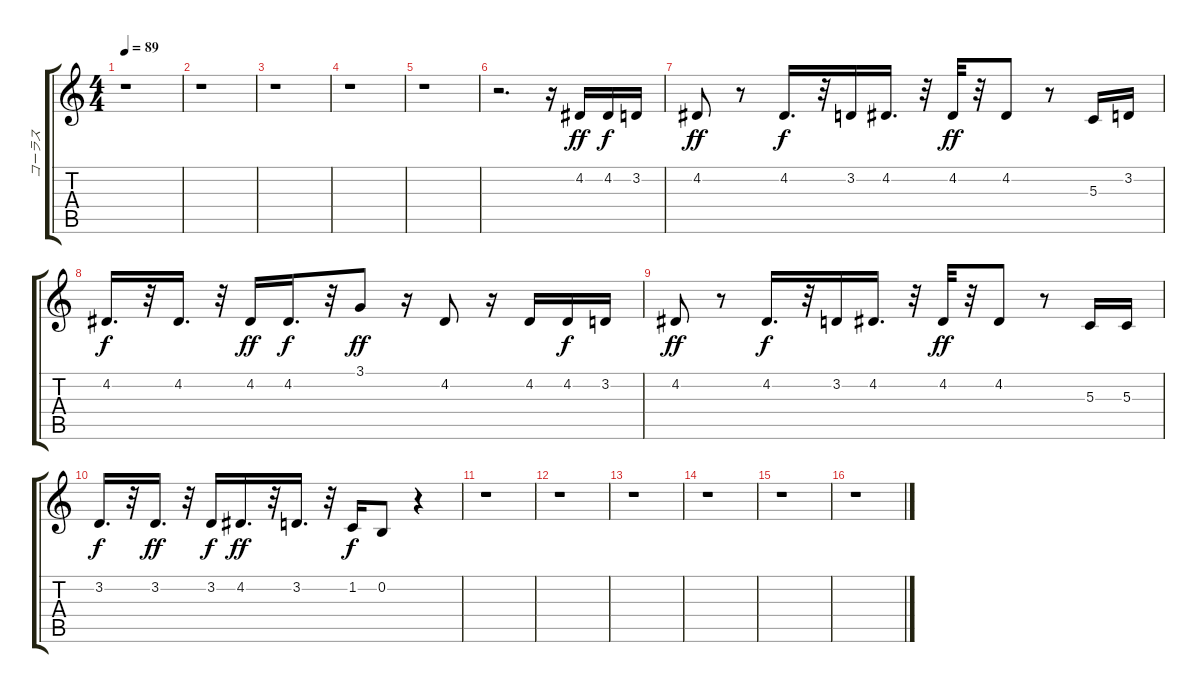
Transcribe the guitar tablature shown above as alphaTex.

\track ("コーラス" "コーラス") {instrument voiceoohs}
\staff {score tabs}
\tuning (E4 B3 G3 D3 A2 E2) {hide}
\ts (4 4)
\tempo 89
\clef g2
\ks c
r.1{dy f} |
r.1 |
r.1 |
r.1 |
r.1 |
r.2{d} r.16 4.2.16{dy ff} 4.2.16{dy f} 3.2.16 |
4.2.8{dy ff} r.8 4.2.16{d dy f} r.32 3.2.16 4.2.16{d} r.32 4.2.32{dy ff} r.32 4.2.8 r.8 5.3.16 3.2.16 |
4.2.16{d dy f} r.32 4.2.16{d} r.32 4.2.16{dy ff} 4.2.16{d dy f} r.32 3.1.8{dy ff} r.16 4.2.8 r.16 4.2.16 4.2.16{dy f} 3.2.16 |
4.2.8{dy ff} r.8 4.2.16{d dy f} r.32 3.2.16 4.2.16{d} r.32 4.2.32{dy ff} r.32 4.2.8 r.8 5.3.16 5.3.16 |
3.2.16{d dy f} r.32 3.2.16{d dy ff} r.32 3.2.16{dy f} 4.2.16{d dy ff} r.32 3.2.16{d} r.32 1.2.16{dy f} 0.2.8 r.4 |
r.1 |
r.1 |
r.1 |
r.1 |
r.1 |
r.1
